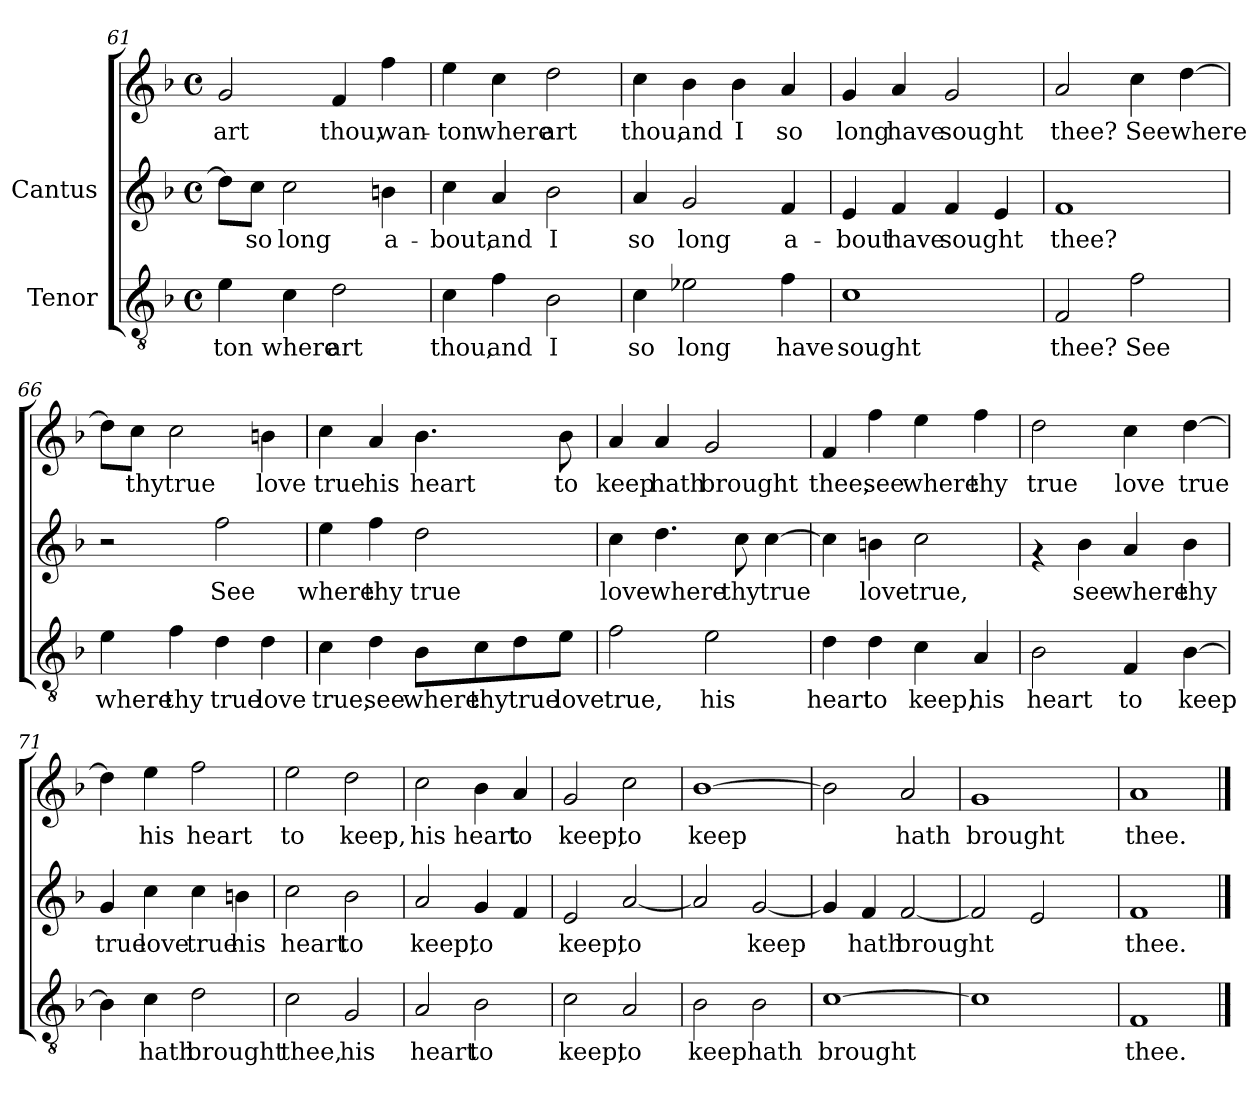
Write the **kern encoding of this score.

**kern	**text	**kern	**text	**kern	**text
*part2	*part2	*part1	*part1	*part1	*part1
*staff3	*staff3	*staff2	*staff2	*staff1	*staff1
*I"Tenor	*	*I"Cantus	*	*	*
*clefGv2	*	*clefG2	*	*clefG2	*
*k[b-]	*	*k[b-]	*	*k[b-]	*
*F:	*	*F:	*	*F:	*
*M4/4	*	*M4/4	*	*M4/4	*
*met(c)	*	*met(c)	*	*met(c)	*
=61	=61	=61	=61	=61	=61
!	!LO:LY:b:cj	!	!LO:LY:b:cj	!	!LO:LY:b:cj
4e\	-ton	8dd\L]	-	2g/	art
!	!	!	!LO:LY:b:cj	!	!
.	.	8cc\J	so	.	.
!	!LO:LY:b:cj	!	!LO:LY:b:cj	!	!
4c\	where	2cc\	long	.	.
!	!LO:LY:b:cj	!	!	!	!LO:LY:b:cj
2d\	art	.	.	4f/	thou,
!	!	!	!LO:LY:b:cj	!	!LO:LY:b:cj
.	.	4bn\	a-	4ff\	wan-
=62	=62	=62	=62	=62	=62
!	!LO:LY:b:cj	!	!LO:LY:b:cj	!	!LO:LY:b:cj
4c\	thou,	4cc\	bout,	4ee\	-ton
!	!LO:LY:b:cj	!	!LO:LY:b:cj	!	!LO:LY:b:cj
4f\	and	4a/	and	4cc\	where
!	!LO:LY:b:cj	!	!LO:LY:b:cj	!	!LO:LY:b:cj
2B-\	I	2b-\	I	2dd\	art
=63	=63	=63	=63	=63	=63
!	!LO:LY:b:cj	!	!LO:LY:b:cj	!	!LO:LY:b:cj
4c\	so	4a/	so	4cc\	thou,
!	!LO:LY:b:cj	!	!LO:LY:b:cj	!	!LO:LY:b:cj
2e-X\	long	2g/	long	4b-\	and
!	!	!	!	!	!LO:LY:b:cj
.	.	.	.	4b-\	I
!	!LO:LY:b:cj	!	!LO:LY:b:cj	!	!LO:LY:b:cj
4f\	have	4f/	a-	4a/	so
!!LO:PB:g=z
=64	=64	=64	=64	=64	=64
!	!LO:LY:b:cj	!	!LO:LY:b:cj	!	!LO:LY:b:cj
1c	sought	4e/	bout	4g/	-long
!	!	!	!LO:LY:b:cj	!	!LO:LY:b:cj
.	.	4f/	have	4a/	have
!	!	!	!LO:LY:b:cj	!	!LO:LY:b:cj
.	.	4f/	sought	2g/	sought
!	!	!	!LO:LY:b:cj	!	!
.	.	4e/	.	.	.
=65	=65	=65	=65	=65	=65
!	!LO:LY:b:cj	!	!LO:LY:b:cj	!	!LO:LY:b:cj
2F/	thee?	1f	thee?	2a/	thee?
!	!LO:LY:b:cj	!	!	!	!LO:LY:b:cj
2f\	See	.	.	4cc\	See
!	!	!	!	!	!LO:LY:b:cj
.	.	.	.	[>4dd\	where
=66	=66	=66	=66	=66	=66
!	!LO:LY:b:cj	!	!	!	!LO:LY:b:cj
4e\	where	2r	.	8dd\L]	.
!	!	!	!	!	!LO:LY:b:cj
.	.	.	.	8cc\J	thy
!	!LO:LY:b:cj	!	!	!	!LO:LY:b:cj
4f\	thy	.	.	2cc\	true
!	!LO:LY:b:cj	!	!LO:LY:b:cj	!	!
4d\	true	2ff\	See	.	.
!	!LO:LY:b:cj	!	!	!	!LO:LY:b:cj
4d\	love	.	.	4bn\	love
=67	=67	=67	=67	=67	=67
!	!LO:LY:b:cj	!	!LO:LY:b:cj	!	!LO:LY:b:cj
4c\	true,	4ee\	where	4cc\	true
!	!LO:LY:b:cj	!	!LO:LY:b:cj	!	!LO:LY:b:cj
4d\	see	4ff\	thy	4a/	his
!	!LO:LY:b:cj	!	!LO:LY:b:cj	!	!LO:LY:b:cj
8B-\L	where	2dd\	true	4.b-\	heart
!	!LO:LY:b:cj	!	!	!	!
8c\	thy	.	.	.	.
!	!LO:LY:b:cj	!	!	!	!
8d\	true	.	.	.	.
!	!LO:LY:b:cj	!	!	!	!LO:LY:b:cj
8e\J	love	.	.	8b-\	to
!!LO:LB:g=z
=68	=68	=68	=68	=68	=68
!	!LO:LY:b:cj	!	!LO:LY:b:cj	!	!LO:LY:b:cj
2f\	true,	4cc\	love	4a/	keep
!	!	!	!LO:LY:b:cj	!	!LO:LY:b:cj
.	.	4.dd\	where	4a/	hath
!	!LO:LY:b:cj	!	!	!	!LO:LY:b:cj
2e\	his	.	.	2g/	brought
!	!	!	!LO:LY:b:cj	!	!
.	.	8cc\	thy	.	.
!	!	!	!LO:LY:b:cj	!	!
.	.	[>4cc\	true	.	.
=69	=69	=69	=69	=69	=69
!	!LO:LY:b:cj	!	!LO:LY:b:cj	!	!LO:LY:b:cj
4d\	heart	4cc\]	.	4f/	thee,
!	!LO:LY:b:cj	!	!LO:LY:b:cj	!	!LO:LY:b:cj
4d\	to	4bn\	love	4ff\	see
!	!LO:LY:b:cj	!	!LO:LY:b:cj	!	!LO:LY:b:cj
4c\	keep,	2cc\	true,	4ee\	where
!	!LO:LY:b:cj	!	!	!	!LO:LY:b:cj
4A/	his	.	.	4ff\	thy
=70	=70	=70	=70	=70	=70
!	!LO:LY:b:cj	!	!	!	!LO:LY:b:cj
2B-\	heart	4rf	.	2dd\	true
!	!	!	!LO:LY:b:cj	!	!
.	.	4b-\	see	.	.
!	!LO:LY:b:cj	!	!LO:LY:b:cj	!	!LO:LY:b:cj
4F/	to	4a/	where	4cc\	love
!	!LO:LY:b:cj	!	!LO:LY:b:cj	!	!LO:LY:b:cj
[>4B-\	keep	4b-\	thy	[>4dd\	true
=71	=71	=71	=71	=71	=71
!	!LO:LY:b:cj	!	!LO:LY:b:cj	!	!LO:LY:b:cj
4B-\]	.	4g/	true	4dd\]	.
!	!LO:LY:b:cj	!	!LO:LY:b:cj	!	!LO:LY:b:cj
4c\	hath	4cc\	love	4ee\	his
!	!LO:LY:b:cj	!	!LO:LY:b:cj	!	!LO:LY:b:cj
2d\	brought	4cc\	true	2ff\	heart
!	!	!	!LO:LY:b:cj	!	!
.	.	4bn\	his	.	.
=72	=72	=72	=72	=72	=72
!	!LO:LY:b:cj	!	!LO:LY:b:cj	!	!LO:LY:b:cj
2c\	thee,	2cc\	heart	2ee\	to
!	!LO:LY:b:cj	!	!LO:LY:b:cj	!	!LO:LY:b:cj
2G/	his	2b-\	to	2dd\	keep,
!!LO:LB:g=z
=73	=73	=73	=73	=73	=73
!	!LO:LY:b:cj	!	!LO:LY:b:cj	!	!LO:LY:b:cj
2A/	heart	2a/	keep,	2cc\	his
!	!LO:LY:b:cj	!	!LO:LY:b:cj	!	!LO:LY:b:cj
2B-\	to	4g/	to	4b-\	heart
!	!	!	!LO:LY:b:cj	!	!LO:LY:b:cj
.	.	4f/	.	4a/	to
=74	=74	=74	=74	=74	=74
!	!LO:LY:b:cj	!	!LO:LY:b:cj	!	!LO:LY:b:cj
2c\	keep,	2e/	keep,	2g/	keep,
!	!LO:LY:b:cj	!	!LO:LY:b:cj	!	!LO:LY:b:cj
2A/	to	[<2a/	to	2cc\	to
=75	=75	=75	=75	=75	=75
!	!LO:LY:b:cj	!	!LO:LY:b:cj	!	!LO:LY:b:cj
2B-\	keep	2a/]	.	[>1b-	keep
!	!LO:LY:b:cj	!	!LO:LY:b:cj	!	!
2B-\	hath	[<2g/	keep	.	.
=76	=76	=76	=76	=76	=76
!	!LO:LY:b:cj	!	!LO:LY:b:cj	!	!LO:LY:b:cj
[>1c	brought	4g/]	.	2b-\]	.
!	!	!	!LO:LY:b:cj	!	!
.	.	4f/	hath	.	.
!	!	!	!LO:LY:b:cj	!	!LO:LY:b:cj
.	.	[<2f/	brought	2a/	hath
=77	=77	=77	=77	=77	=77
!	!	!	!	!	!LO:LY:b:cj
1c]	.	2f/]	.	1g	brought
.	.	2e/	.	.	.
=78	=78	=78	=78	=78	=78
!	!LO:LY:b:cj	!	!LO:LY:b:cj	!	!LO:LY:b:cj
1F	thee.	1f	thee.	1a	thee.
==	==	==	==	==	==
*-	*-	*-	*-	*-	*-
